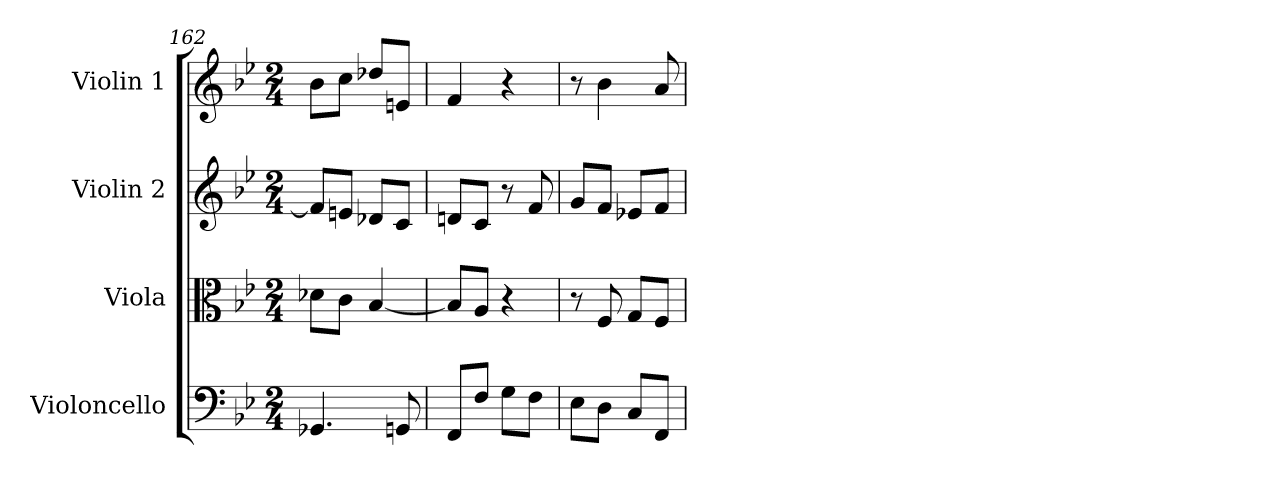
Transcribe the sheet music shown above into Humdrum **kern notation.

**kern	**kern	**kern	**kern
*part4	*part3	*part2	*part1
*staff4	*staff3	*staff2	*staff1
*I"Violoncello	*I"Viola	*I"Violin 2	*I"Violin 1
*I'Vc	*I'Vla	*I'Vln	*I'Vln
*clefF4	*clefC3	*clefG2	*clefG2
*k[b-e-]	*k[b-e-]	*k[b-e-]	*k[b-e-]
*M2/4	*M2/4	*M2/4	*M2/4
=162	=162	=162	=162
4.GG-X/	8d-X\L	8f/L]	8b-\L
.	8c\J	8en/J	8cc\J
.	[4B-/	8d-X/L	8dd-X/L
8GGn/	.	8c/J	8en/J
=163	=163	=163	=163
8FF/L	8B-/L]	8dn/L	4f/
8F/J	8A/J	8c/J	.
8G\L	4r	8r	4r
8F\J	.	8f/	.
!!LO:PB:g=z
=164	=164	=164	=164
8E-\L	8r	8g/L	8r
8D\J	8F/	8f/J	4b-\
8C/L	8G/L	8e-X/L	.
8FF/J	8F/J	8f/J	8a/
=	=	=	=
*-	*-	*-	*-
